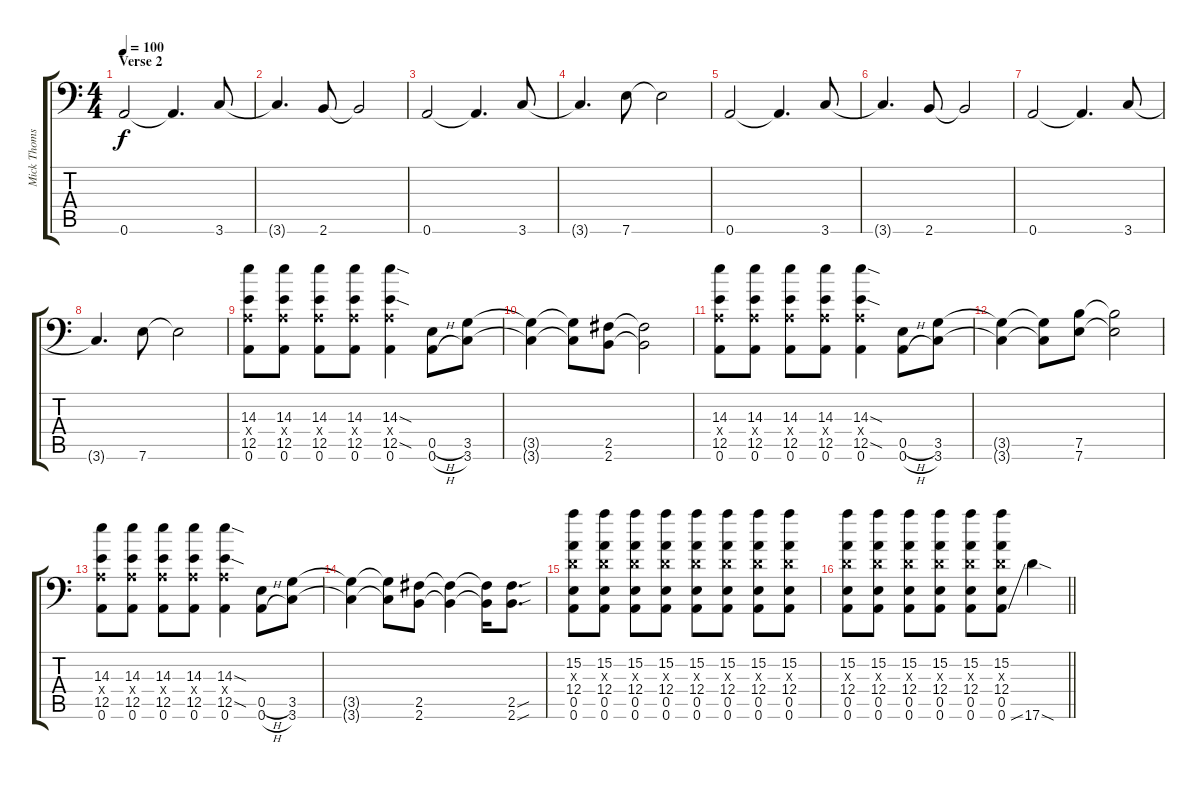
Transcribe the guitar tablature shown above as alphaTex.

\track ("Mick Thomson" "Mick Thoms") {instrument distortionguitar}
\staff {score tabs}
\tuning (B3 Gb3 D3 A2 E2 A1) {hide}
\ts (4 4)
\section ("" "Verse 2")
\tempo 100
\clef f4
\ks c
0.6.2{dy f} 0.6{t}.4{d} 3.6.8 |
3.6{t}.4{d} 2.6.8 2.6{t}.2 |
0.6.2 0.6{t}.4{d} 3.6.8 |
3.6{t}.4{d} 7.6.8 7.6{t}.2 |
0.6.2 0.6{t}.4{d} 3.6.8 |
3.6{t}.4{d} 2.6.8 2.6{t}.2 |
0.6.2 0.6{t}.4{d} 3.6.8 |
3.6{t}.4{d} 7.6.8 7.6{t}.2 |
(14.3 0.4{x} 12.5 0.6).8 (14.3 0.4{x} 12.5 0.6).8 (14.3 0.4{x} 12.5 0.6).8 (14.3 0.4{x} 12.5 0.6).8 (14.3{sod} 0.4{x} 12.5{sod} 0.6).4 (0.5{h} 0.6{h}).8 (3.5 3.6).8 |
(3.5{t} 3.6{t}).4 (3.5{t} 3.6{t}).8 (2.5 2.6).8 (2.5{t} 2.6{t}).2 |
(14.3 0.4{x} 12.5 0.6).8 (14.3 0.4{x} 12.5 0.6).8 (14.3 0.4{x} 12.5 0.6).8 (14.3 0.4{x} 12.5 0.6).8 (14.3{sod} 0.4{x} 12.5{sod} 0.6).4 (0.5{h} 0.6{h}).8 (3.5 3.6).8 |
(3.5{t} 3.6{t}).4 (3.5{t} 3.6{t}).8 (7.5 7.6).8 (7.5{t} 7.6{t}).2 |
(14.3 0.4{x} 12.5 0.6).8 (14.3 0.4{x} 12.5 0.6).8 (14.3 0.4{x} 12.5 0.6).8 (14.3 0.4{x} 12.5 0.6).8 (14.3{sod} 0.4{x} 12.5{sod} 0.6).4 (0.5{h} 0.6{h}).8 (3.5 3.6).8 |
(3.5{t} 3.6{t}).4 (3.5{t} 3.6{t}).8 (2.5 2.6).8 (2.5{t} 2.6{t}).4 (2.5{t} 2.6{t}).16 (2.5{sou} 2.6{sou}).8{d} |
(15.2 0.3{x} 12.4 0.5 0.6).8 (15.2 0.3{x} 12.4 0.5 0.6).8 (15.2 0.3{x} 12.4 0.5 0.6).8 (15.2 0.3{x} 12.4 0.5 0.6).8 (15.2 0.3{x} 12.4 0.5 0.6).8 (15.2 0.3{x} 12.4 0.5 0.6).8 (15.2 0.3{x} 12.4 0.5 0.6).8 (15.2 0.3{x} 12.4 0.5 0.6).8 |
\barLineRight lightlight
(15.2 0.3{x} 12.4 0.5 0.6).8 (15.2 0.3{x} 12.4 0.5 0.6).8 (15.2 0.3{x} 12.4 0.5 0.6).8 (15.2 0.3{x} 12.4 0.5 0.6).8 (15.2 0.3{x} 12.4 0.5 0.6).8 (15.2 0.3{x} 12.4 0.5 0.6{ss}).8 17.6{sod}.4
